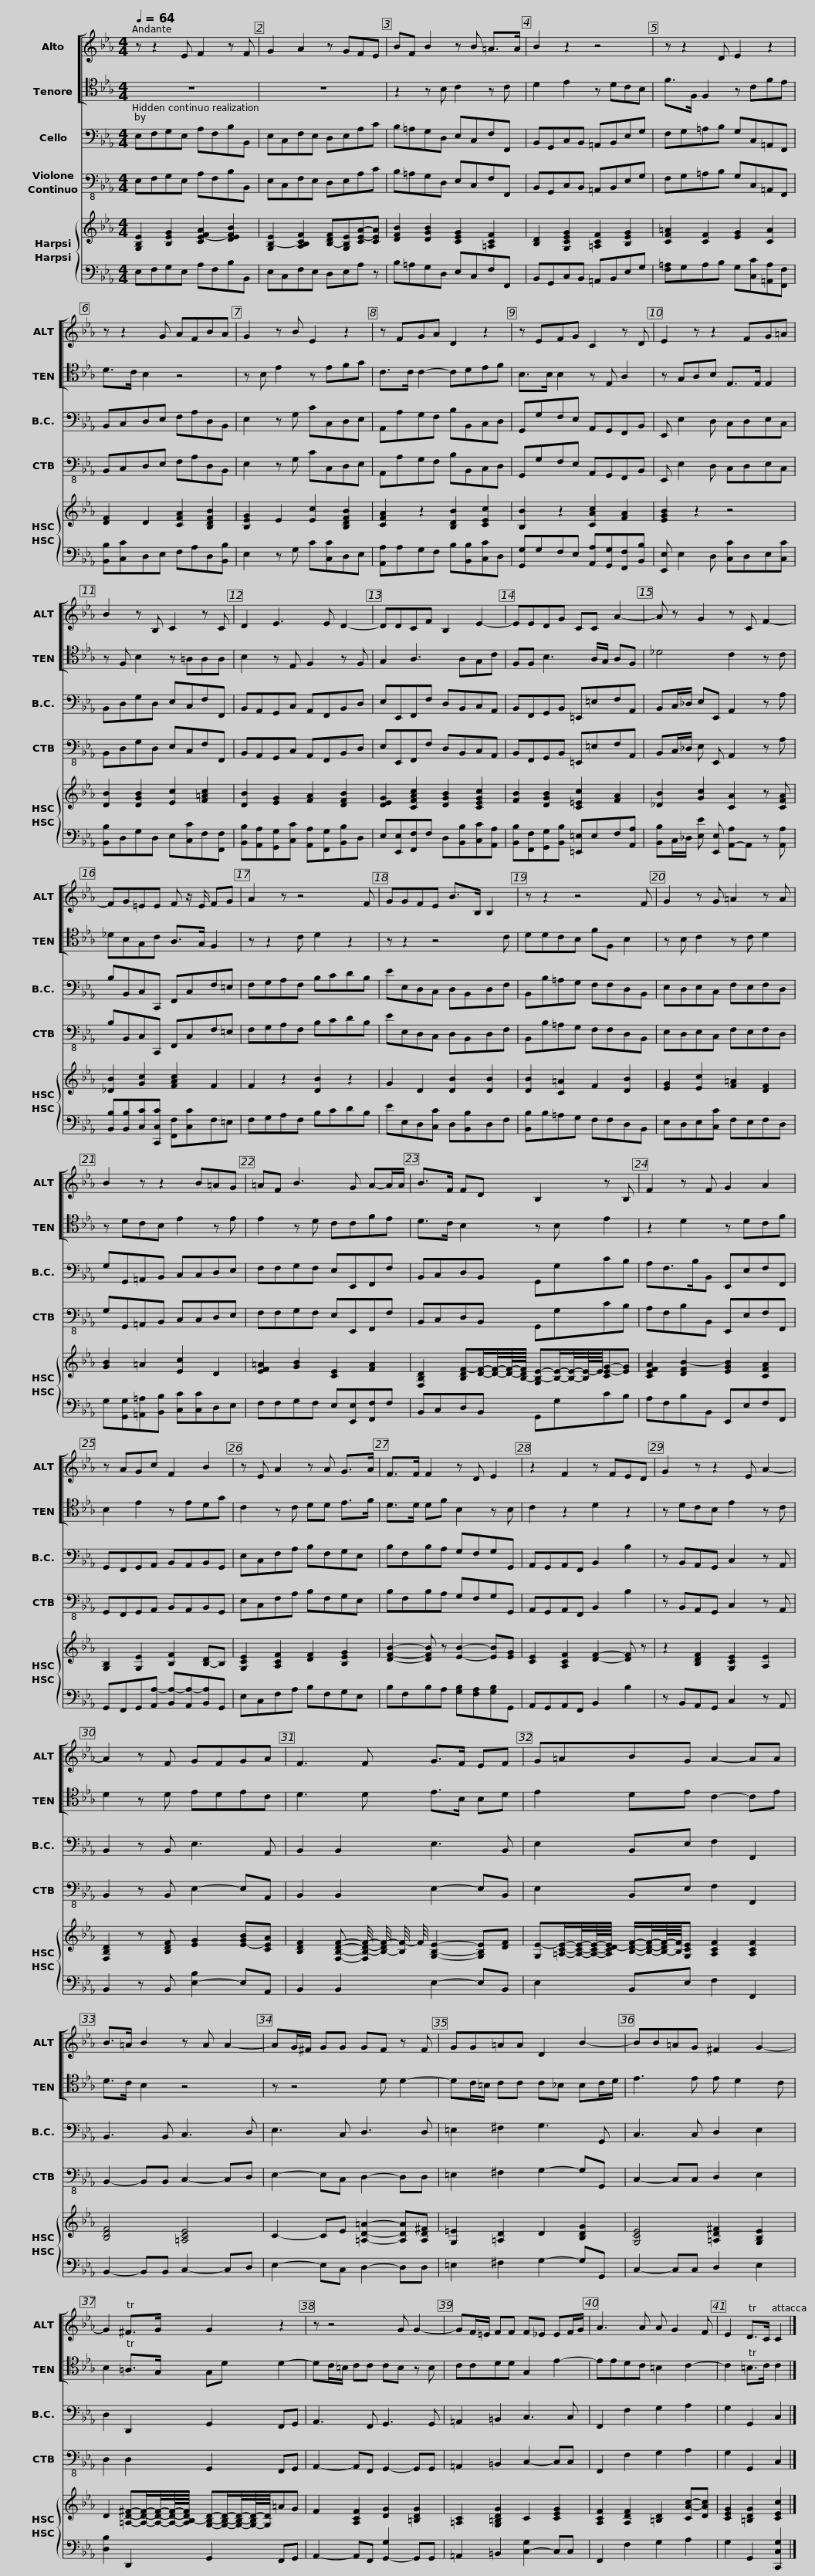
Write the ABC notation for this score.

X:1
%%score [ 1 2 ] 3 4 { 5 6 }
L:1/8
Q:1/4=64
M:4/4
I:linebreak $
K:Eb
V:1 treble
V:2 tenor
V:3 bass
V:4 bass-8
V:5 treble
V:6 bass
V:1
 z z2 E F2 z F | G2 A2 z GFE | BF B2 z B =A>A | B2 z2 z4 |$ z z2 D E2 z2 | %5
 z z2 G AFBA | G2 z B E2 z2 | z FGA D2 z2 |$ z EFG C2 z D | E2 z z2 FG=A | %10
 B2 z B, C2 z C | D2 E3 E D2- |$ DDCF B,2 E2- | EEDG CC A2- | A z G2 z C F2- | %15
 FG=EE F z/ E/ FG |$ A2 z z4 F | GGFE B>B, B,2 | z z2 z4 F | G2 z G =A2 z A |$ %20
 B2 z z2 B=AG | =AF B3 G A-A/A/ | B>F FD B,2 z B, | F2 z F G2 A2 |$ z AGc F2 B2 | %25
 z E A2 z A G>A | F>F F2 z D E2 | z2 F2 z FED |$ G2 z z2 E A2- | A2 z F GFGA | %30
 F3 F G>F EF |$ G=ABG A2- AA | B>=A B2 z A A2- | AG/^F/ GG GF z F |$ GG=AA D2 B2- | %35
 BB=AG ^F2 G2- | G2 T^F>G G2 z2 |$ z z4 G G2- | GF/=E/ FF F_E EF/G/ | A3 A A G2 F | %40
 E2 TD>C C2 |] %41
V:2
 z8 | z8 | z2 z B, C2 z C | D2 E2 z DCB, |$ F>F, F,2 z CFE | %5
 D>C B,2 z4 | z B, E2 z EFG | C>C C2- CDEF |$ B,>B, B,2 z E, A,2 | z G,A,B, E,>E, E,2 | %10
 z F, B,2 z =A,A,A, | B,2 z E, F,2 z F, |$ G,2 A,3 A,G,C | F,F, B,3 A,/G,/ A,F, | _D4 C2 z C | %15
 _DB,G,C A,>G, F,2 |$ z z2 C D2 z2 | z z2 z4 C | DDCB, FF, B,2 | z B, C2 z C D2 |$ %20
 z DCB, E2 z E | E2 z D CCFE | D>C B,2 z B, E2 | z2 D2 z DCF |$ B,2 E2 z EDG | %25
 C2 z C DD E>F | D>D DF B,2 z B, | C2 z2 D2 z2 |$ z DCB, E2 z C | D2 z D EDEC | %30
 D3 D E>B, B,D |$ E2 DE C2- CE | D>C B,2 z4 | z z4 D D2- |$ DC/=B,/ CC C_B, B,C/D/ | %35
 E3 E E D2 C | B,2 T=A,>G, G,D D2- |$ DC/=B,/ CC CB, z B, | CCDD G,2 E2- | EEDC =B,2 C2- | %40
 C2 T=B,>C C2 |] %41
V:3
 E,F,G,E, A,F,B,B,, | E,C,F,E, D,E,A,C | B,=A,G,D, E,C,F,F,, | B,,G,,C,B,, =A,,B,,E,G, |$ F,G,=A,B, G,C,=A,,F,, | %5
 B,,C,D,E, F,A,D,B,, | E,2 z G, CC,D,E, | A,,A,G,F, B,B,,C,D, |$ G,,G,F,E, A,,G,,F,,B,, | E,, E,2 D, C,D,E,C, | %10
 B,,D,G,D, E,C,F,F,, | B,,A,,G,,C, A,,F,,B,,D, |$ E,E,,F,,F, D,B,,C,A,, | B,,F,,G,,B,, =E,,=E,F,A,, | B,,C,/_D,/ E,E,, A,,2 z A, | %15
 B,B,,C,C,, F,,C,F,=E, |$ F,G,A,F, B,CDB, | EE,D,C, D,B,,D,F, | B,,B,=A,G, F,F,D,B,, | E,D,E,C, F,E,F,D, |$ %20
 G,G,,=A,,B,, C,C,D,E, | F,F,G,F, E,E,,F,,F, | B,,C,D,B,, G,,G,CB, | A,F,>B,B,, E,,E,F,F,, |$ G,,F,,G,,A,, B,,A,,B,,G,, | %25
 E,C,F,A, B,F,G,E, | B,F,B,A, G,F,G,G,, | A,,G,,A,,F,, B,,2 B,2 |$ z B,,A,,G,, C,2 z A,, | B,,2 z B,, E,3 A,, | %30
 B,,2 B,,2 E,3 B,, |$ E,2 B,,E, F,2 F,,2 | B,,3 B,, C,3 D, | E,3 C, D,3 D, |$ =E,2 ^F,2 G,3 G,, | %35
 C,3 C, D,2 E,2 | D,2 D,,2 G,,2 F,,G,, |$ A,,3 F,, G,,3 G,, | =A,,2 =B,,2 C,3 C, | F,,2 F,2 G,2 A,2 | %40
 G,2 G,,2 C,2 |] %41
V:4
 E,F,G,E, A,F,B,B,, | E,C,F,E, D,E,A,C | B,=A,G,D, E,C,F,F,, | B,,G,,C,B,, =A,,B,,E,G, |$ F,G,=A,B, G,C,=A,,F,, | %5
 B,,C,D,E, F,A,D,B,, | E,2 z G, CC,D,E, | A,,A,G,F, B,B,,C,D, |$ G,,G,F,E, A,,G,,F,,B,, | E,, E,2 D, C,D,E,C, | %10
 B,,D,G,D, E,C,F,F,, | B,,A,,G,,C, A,,F,,B,,D, |$ E,E,,F,,F, D,B,,C,A,, | B,,F,,G,,B,, =E,,=E,F,A,, | B,,C,/_D,/ E, E,, A,,2 z A, | %15
 B,B,,C,C,, F,,C,F,=E, |$ F,G,A,F, B,CDB, | EE,D,C, D,B,,D,F, | B,,B,=A,G, F,F,D,B,, | E,D,E,C, F,E,F,D, |$ %20
 G,G,,=A,,B,, C,C,D,E, | F,F,G,F, E,E,,F,,F, | B,,C,D,B,, G,,G,CB, | A,F,B,B,, E,,E,F,F,, |$ G,,F,,G,,A,, B,,A,,B,,G,, | %25
 E,C,F,A, B,F,G,E, | B,F,B,A, G,F,G,G,, | A,,G,,A,,F,, B,,2 B,2 |$ z B,,A,,G,, C,2 z A,, | B,,2 z B,, E,2- E,A,, | %30
 B,,2 B,,2 E,2- E,B,, |$ E,2 B,,E, F,2 F,,2 | B,,2- B,,B,, C,2- C,D, | E,2- E,C, D,2- D,D, |$ =E,2 ^F,2 G,2- G,G,, | %35
 C,2- C,C, D,2 E,2 | D,2 D,2 G,,2 F,,G,, |$ A,,2- A,,F,, G,,2- G,,G,, | =A,,2 =B,,2 C,2- C,C, | F,,2 F,2 G,2 A,2 | %40
 G,2 G,,2 C,2 |] %41
V:5
 [G,B,E]2 [B,EG]2 [CE-FA]2 [DEFB]2 | [G,B,-E]2 [A,B,CF]2 [B,-DF][G,B,E][CE-A-][CEA] | [DFB]2 [DGB]2 [CEG]2 [=A,CF]2 | [B,D]2 [G,CEG]2 [=A,CF]2 [B,EG]2 |$ [CF=A]2 [CF]2 [EG]2 [CA]2 | %5
 [DF]2 D2 [CFA]2 [B,DFB]2 | [B,EG]2 E2 [Ec]2 [B,DFB]2 | [CFA]2 z2 [B,DB]2 [CEc]2 |$ [B,B]2 z2 [CAc]2 [FA]2 | [EGB]2 z2 z4 | %10
 [DB]2 [DGB]2 [Ec]2 [F=Ac]2 | [DB]2 [EG]2 [FA]2 [DFB]2 |$ [DEG]2 [CFAc]2 [DGB]2 [CEGc]2 | [FB]2 [DGB]2 [C=Ec]2 [FA]2 | [_DB]2 [Gc]2 [CA]2 z [CFA] | %15
 [_DB]2 [Gc]2 [FAc]2 F2 |$ F2 z2 [DB]2 z2 | G2 D2 [DB]2 [DB]2 | [DB]2 [C=A]2 F2 [DB]2 | [EG]2 [Ec]2 [F=A]2 [DF]2 |$ %20
 [GB]2 =A2 [Ec]2 D2 | [EF=A]2 [GB]2 [CE]2 [FA]2 | [F,B,D]2 [B,DF-][DF]/-[DF]/4-[DF]/8-[B,-DF]/8 [G,B,-E-][B,E]/-[B,E]/4-[B,E-]/8E/8[CE-G-][EG] | [CEFA]2 [DFB-]2 [EGB]2 [CFA]2 |$ [G,B,]2 [G,E]2 [B,F]2 [B,-D]B, | %25
 [G,CE]2 [A,CF]2 [DF]2 [B,EG]2 | [DFB]2- [DFB] z [EB]2- [EB][EG] | [CE]2 [A,CF]2 [DF]2- [DF] z |$ z2 [B,DF]2 [G,CE]2 [A,E]2 | [F,B,D]2 z [B,DF] [EG]2 [E-GB][CEA] | %30
 [B,DF]2 [F,B,DF]- [F,B,-D-F-]/4 [B,-DF-]/4 [B,F-]/4 F/4 [G,B,E]2- [G,B,E][DF] |$ [G,E-][=A,CE]/-[A,CE]/4-[A,CE]/8-[A,CD-E]/8 [B,DF]/-[B,DF]/4-[B,-DF-]/8[B,F]/8[G,CE] [A,CF]2 [A,CF]2 | [B,DF]4 [=A,CE]4 | C2- CE [=A,D=A]2- [A,DA][A,D^F] |$ [G,=E]2 [=A,D]2 D2 [B,DG]2 | %35
 [G,CE]4 [=A,D^F]2 [G,B,E]2 | D2 [=A,D^F]-[A,DF]/-[A,DF]/4-[A,DF]/8-[A,B,-DF]/8 [G,B,D]-[G,B,D]/-[G,B,D]/4-[G,-B,D-]/8[G,D]/8=AG |$ F2 [A,CF]2 [DG]2 [=B,DG]2 | [=A,C]2 [G,=B,DG]2 C2 [CEG]2 | [A,CF]2 [A,DF]2 [=B,D]2 [CA-c-][DAc] | %40
 [CEG]2 [=B,DG]2 [CEc]2 |] %41
V:6
 E,F,G,E, A,F,B,B,, | E,C,F,E, D,E,A, z | B,=A,G,D, E,C,F,F,, | B,,G,,C,B,, =A,,B,,E,G, |$ [F,=A,]G,A,B, G,[C,C][=A,,A,][F,,F,] | %5
 [B,,B,][C,C]D,E, F,A,D,[B,,B,] | E,2 z G, C[C,C]D,E, | [A,,A,]A,G,F, B,[B,,B,][C,C]D, |$ [G,,G,]G,F,E, [A,,A,][G,,G,][F,,F,][B,,B,] | [E,,E,] E,2 D, [C,C]D,E,[C,C] | %10
 [B,,B,]D,G,D, E,[C,C]F,[F,,F,] | [B,,B,][A,,A,][G,,G,][C,C] [A,,A,][F,,G,][B,,B,]D, |$ E,[E,,E,][F,,F,]F, D,[B,,B,][C,C][A,,A,] | [B,,B,][F,,F,][G,,G,][B,,B,] [=E,,=E,]E,F,[A,,A,] | [B,,B,]C,/_D,/ [E,E] [E,,E,] [A,,-A,]A,, z [A,,A,] | %15
 [B,,B,][B,,B,][C,C][C,,C,C] [F,,F,][C,C]F,=E, |$ F,G,A,F, B,CDB, | EE,D,[C,C] D,[B,,B,]D,F, | [B,,B,]B,=A,G, F,F,D,B,, | E,D,E,[C,C] F,E,F,D, |$ %20
 G,[G,,G,][=A,,=A,][B,,B,] [C,C][C,C]D,E, | F,F,G,F, E,[E,,E,][F,,F,]F, | B,,C,D,B,, G,,G,CB, | A,F,B,B,, E,,E,F,F,, |$ G,,F,,G,,[A,,A,-] [B,,A,-][A,,A,-][B,,A,]G,, | %25
 E,C,F,A, B,F,G,E, | B,F,B,A, [G,B,][F,A,][G,B,]G,, | A,,G,,A,,F,, B,,2 B,2 |$ z B,,A,,G,, C,2 z A,, | B,,2 z B,, [E,-B,]2 E,A,, | %30
 B,,2 B,,2 E,2- E,B,, |$ E,2 B,,E, F,2 F,,2 | B,,2- B,,B,, C,2- C,D, | E,2- E,C, D,2- D,D, |$ =E,2 ^F,2 G,2- G,G,, | %35
 C,2- C,C, D,2 E,2 | [D,B,]2 D,,2 G,,2 F,,G,, |$ A,,2- A,,F,, [G,,-G,]2 G,,G,, | =A,,2 =B,,2 [C,-G,]2 C,C, | F,,2 F,2 G,2 A,2 | %40
 G,2 G,,2 [C,,C,G,]2 |] %41
